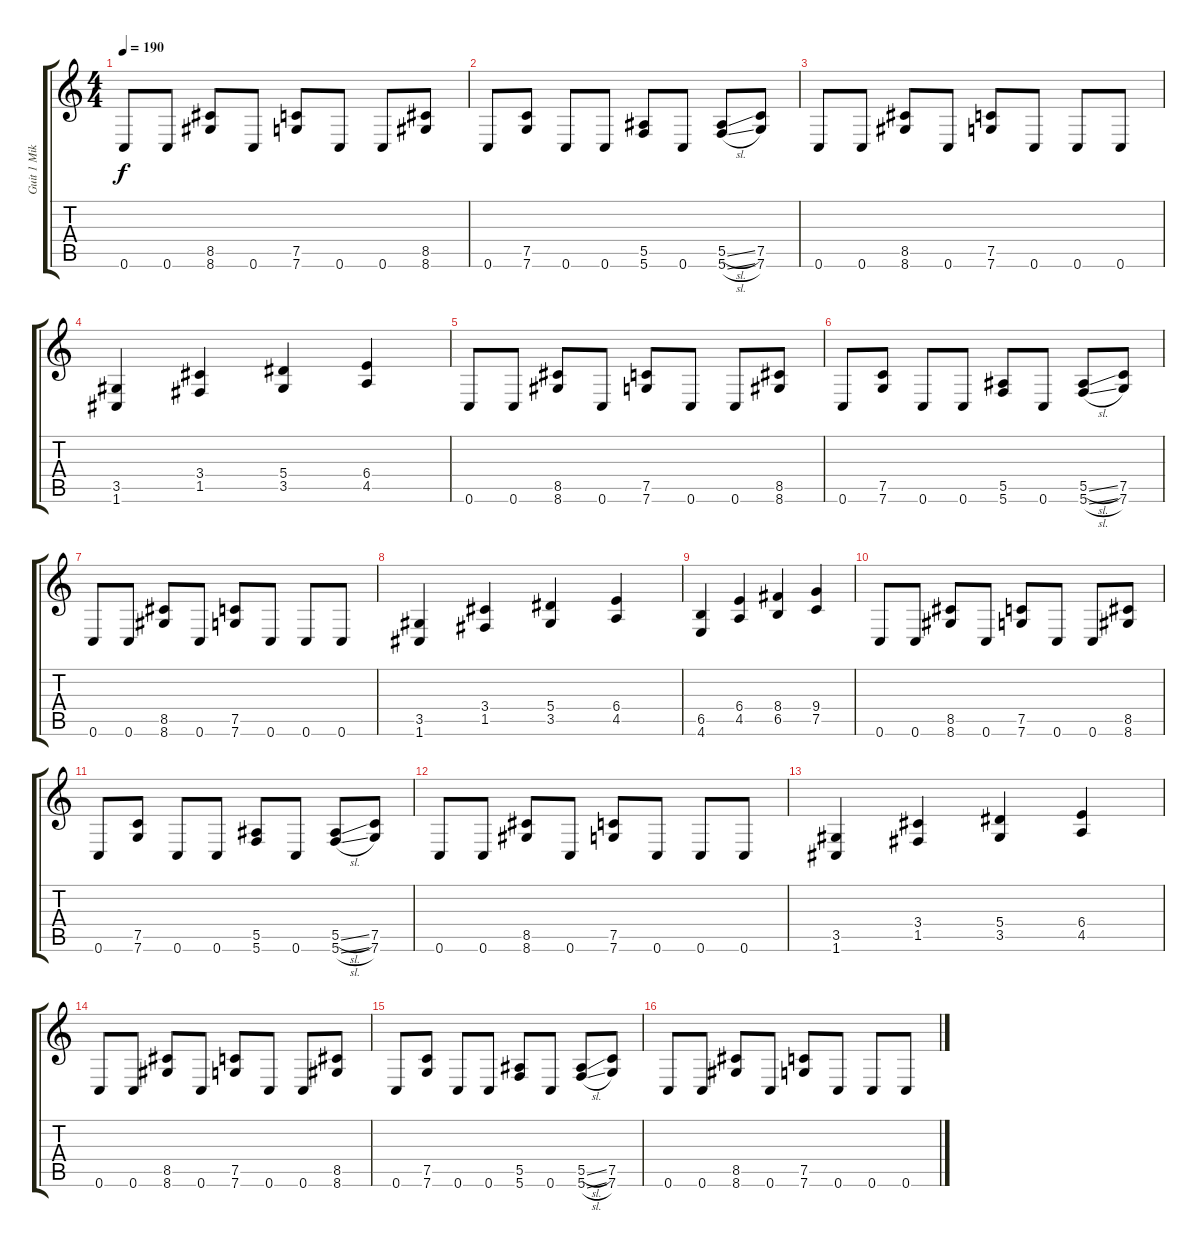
\track ("Guit 1 Mike" "Guit 1 Mik") {instrument distortionguitar}
\staff {score tabs}
\tuning (C4 G3 Eb3 Bb2 F2 C2) {hide}
\ts (4 4)
\tempo 190
\clef g2
\ks c
0.6.8{dy f} 0.6.8 (8.5 8.6).8 0.6.8 (7.5 7.6).8 0.6.8 0.6.8 (8.5 8.6).8 |
0.6.8 (7.5 7.6).8 0.6.8 0.6.8 (5.5 5.6).8 0.6.8 (5.5{sl} 5.6{sl}).8 (7.5 7.6).8 |
0.6.8 0.6.8 (8.5 8.6).8 0.6.8 (7.5 7.6).8 0.6.8 0.6.8 0.6.8 |
(3.5 1.6).4 (3.4 1.5).4 (5.4 3.5).4 (6.4 4.5).4 |
0.6.8 0.6.8 (8.5 8.6).8 0.6.8 (7.5 7.6).8 0.6.8 0.6.8 (8.5 8.6).8 |
0.6.8 (7.5 7.6).8 0.6.8 0.6.8 (5.5 5.6).8 0.6.8 (5.5{sl} 5.6{sl}).8 (7.5 7.6).8 |
0.6.8 0.6.8 (8.5 8.6).8 0.6.8 (7.5 7.6).8 0.6.8 0.6.8 0.6.8 |
(3.5 1.6).4 (3.4 1.5).4 (5.4 3.5).4 (6.4 4.5).4 |
(6.5 4.6).4 (6.4 4.5).4 (8.4 6.5).4 (9.4 7.5).4 |
0.6.8 0.6.8 (8.5 8.6).8 0.6.8 (7.5 7.6).8 0.6.8 0.6.8 (8.5 8.6).8 |
0.6.8 (7.5 7.6).8 0.6.8 0.6.8 (5.5 5.6).8 0.6.8 (5.5{sl} 5.6{sl}).8 (7.5 7.6).8 |
0.6.8 0.6.8 (8.5 8.6).8 0.6.8 (7.5 7.6).8 0.6.8 0.6.8 0.6.8 |
(3.5 1.6).4 (3.4 1.5).4 (5.4 3.5).4 (6.4 4.5).4 |
0.6.8 0.6.8 (8.5 8.6).8 0.6.8 (7.5 7.6).8 0.6.8 0.6.8 (8.5 8.6).8 |
0.6.8 (7.5 7.6).8 0.6.8 0.6.8 (5.5 5.6).8 0.6.8 (5.5{sl} 5.6{sl}).8 (7.5 7.6).8 |
0.6.8 0.6.8 (8.5 8.6).8 0.6.8 (7.5 7.6).8 0.6.8 0.6.8 0.6.8
